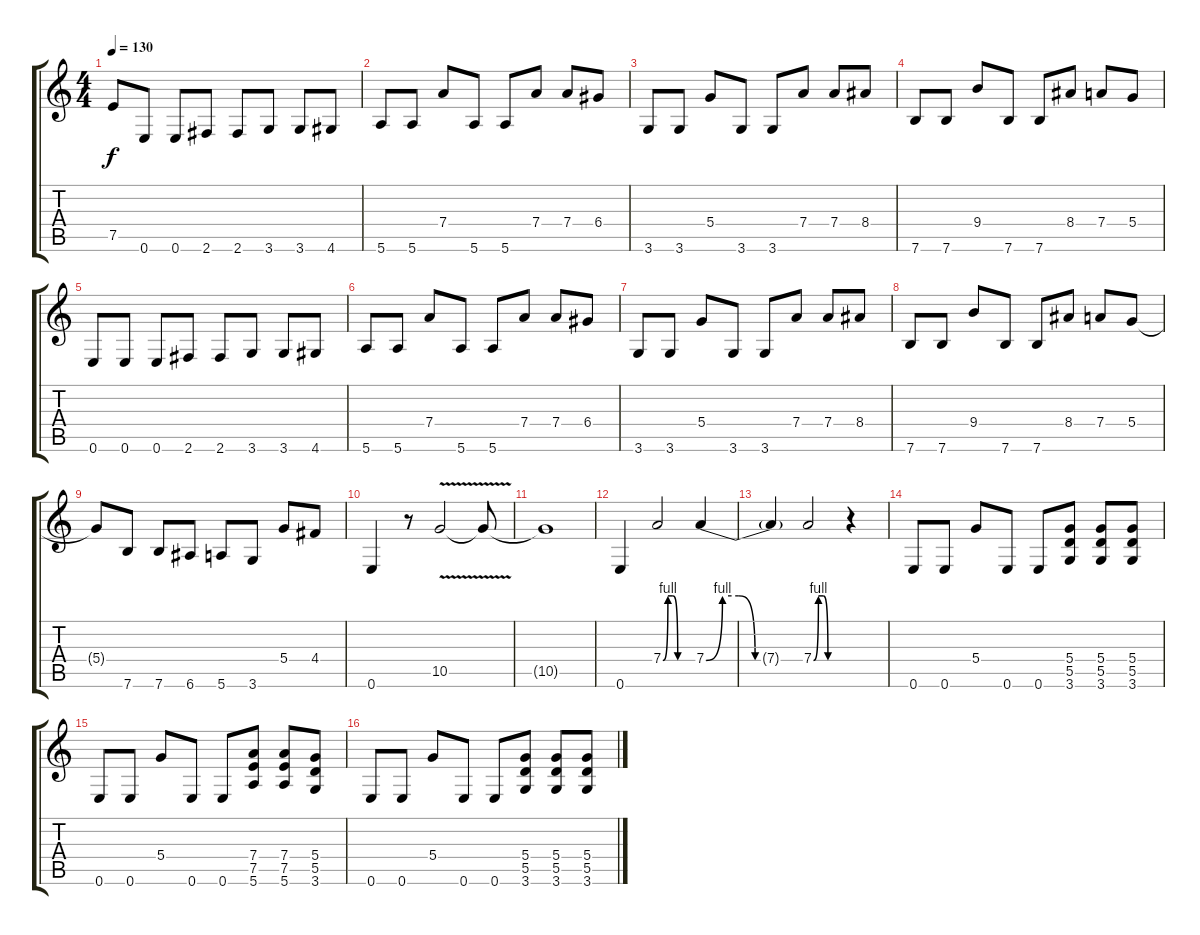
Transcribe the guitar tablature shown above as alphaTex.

\track "" {instrument distortionguitar}
\staff {score tabs}
\tuning (E4 B3 G3 D3 A2 E2) {hide}
\ts (4 4)
\tempo 130
\clef g2
\ks c
7.5.8{dy f} 0.6.8 0.6.8 2.6.8 2.6.8 3.6.8 3.6.8 4.6.8 |
5.6.8 5.6.8 7.4.8 5.6.8 5.6.8 7.4.8 7.4.8 6.4.8 |
3.6.8 3.6.8 5.4.8 3.6.8 3.6.8 7.4.8 7.4.8 8.4.8 |
7.6.8 7.6.8 9.4.8 7.6.8 7.6.8 8.4.8 7.4.8 5.4.8 |
0.6.8 0.6.8 0.6.8 2.6.8 2.6.8 3.6.8 3.6.8 4.6.8 |
5.6.8 5.6.8 7.4.8 5.6.8 5.6.8 7.4.8 7.4.8 6.4.8 |
3.6.8 3.6.8 5.4.8 3.6.8 3.6.8 7.4.8 7.4.8 8.4.8 |
7.6.8 7.6.8 9.4.8 7.6.8 7.6.8 8.4.8 7.4.8 5.4.8 |
5.4{t}.8 7.6.8 7.6.8 6.6.8 5.6.8 3.6.8 5.4.8 4.4.8 |
0.6.4 r.8 10.5{v}.2 10.5{t}.8 |
10.5{t}.1 |
0.6.4 7.4{be (custom 0 0 10 4 20 4 30 0 60 0)}.2 7.4{be (custom 0 0 10 4 20 4 30 0 60 0)}.4 |
7.4{t}.4 7.4{be (custom 0 0 10 4 20 4 30 0 60 0)}.2 r.4 |
0.6.8 0.6.8 5.4.8 0.6.8 0.6.8 (5.4 5.5 3.6).8 (5.4 5.5 3.6).8 (5.4 5.5 3.6).8 |
0.6.8 0.6.8 5.4.8 0.6.8 0.6.8 (7.4 7.5 5.6).8 (7.4 7.5 5.6).8 (5.4 5.5 3.6).8 |
0.6.8 0.6.8 5.4.8 0.6.8 0.6.8 (5.4 5.5 3.6).8 (5.4 5.5 3.6).8 (5.4 5.5 3.6).8
